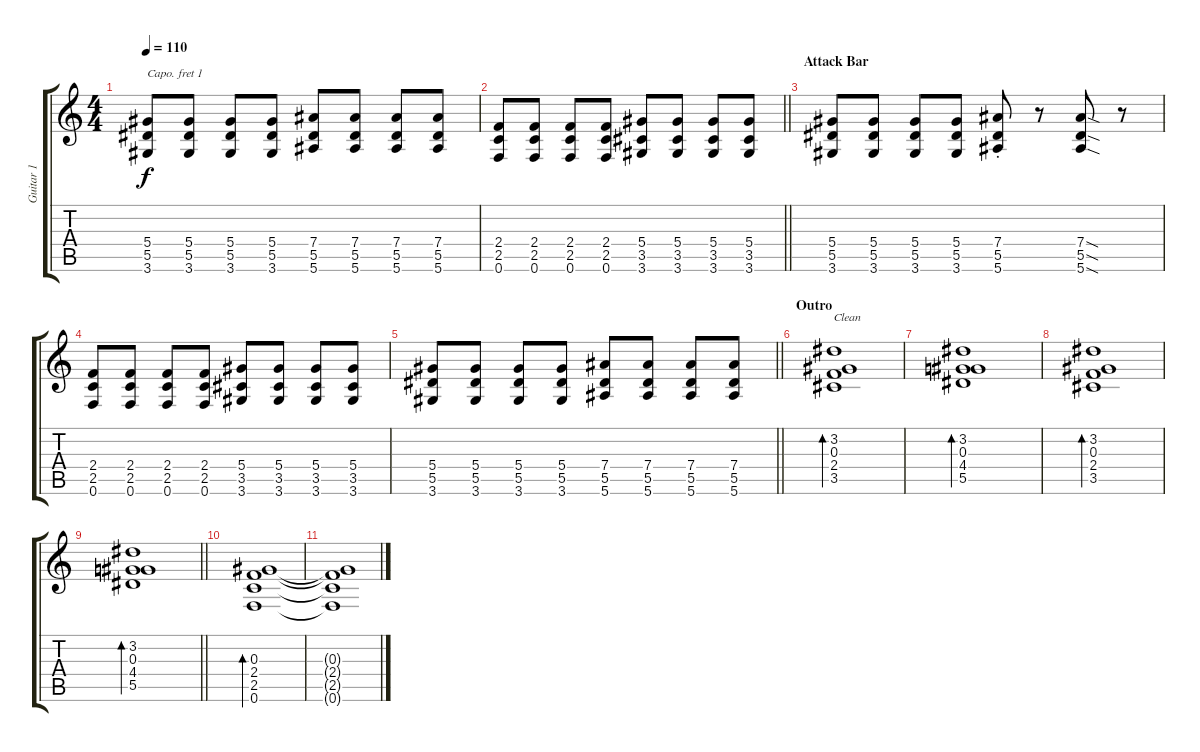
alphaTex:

\track ("Guitar 1" "Guitar 1") {instrument electricguitarclean}
\staff {score tabs}
\capo 1
\tuning (E4 B3 G3 D3 A2 E2) {hide}
\ts (4 4)
\tempo 110
\clef g2
\ks c
(5.4 5.5 3.6).8{dy f} (5.4 5.5 3.6).8 (5.4 5.5 3.6).8 (5.4 5.5 3.6).8 (7.4 5.5 5.6).8 (7.4 5.5 5.6).8 (7.4 5.5 5.6).8 (7.4 5.5 5.6).8 |
\barLineRight lightlight
(2.4 2.5 0.6).8 (2.4 2.5 0.6).8 (2.4 2.5 0.6).8 (2.4 2.5 0.6).8 (5.4 3.5 3.6).8 (5.4 3.5 3.6).8 (5.4 3.5 3.6).8 (5.4 3.5 3.6).8 |
\section ("" "Attack Bar")
(5.4 5.5 3.6).8 (5.4 5.5 3.6).8 (5.4 5.5 3.6).8 (5.4 5.5 3.6).8 (7.4{st} 5.5{st} 5.6{st}).8 r.8 (7.4{sod} 5.5{sod} 5.6{sod}).8 r.8 |
(2.4 2.5 0.6).8 (2.4 2.5 0.6).8 (2.4 2.5 0.6).8 (2.4 2.5 0.6).8 (5.4 3.5 3.6).8 (5.4 3.5 3.6).8 (5.4 3.5 3.6).8 (5.4 3.5 3.6).8 |
\barLineRight lightlight
(5.4 5.5 3.6).8 (5.4 5.5 3.6).8 (5.4 5.5 3.6).8 (5.4 5.5 3.6).8 (7.4 5.5 5.6).8 (7.4 5.5 5.6).8 (7.4 5.5 5.6).8 (7.4 5.5 5.6).8 |
\section ("" "Outro")
(3.2 0.3 2.4 3.5).1{bd 120 txt "Clean" volume 14 balance 8 instrument electricguitarclean} |
(3.2 0.3 4.4 5.5).1{bd 120} |
(3.2 0.3 2.4 3.5).1{bd 120} |
\barLineRight lightlight
(3.2 0.3 4.4 5.5).1{bd 120} |
(0.3 2.4 2.5 0.6).1{bd 480} |
(0.3{t} 2.4{t} 2.5{t} 0.6{t}).1
